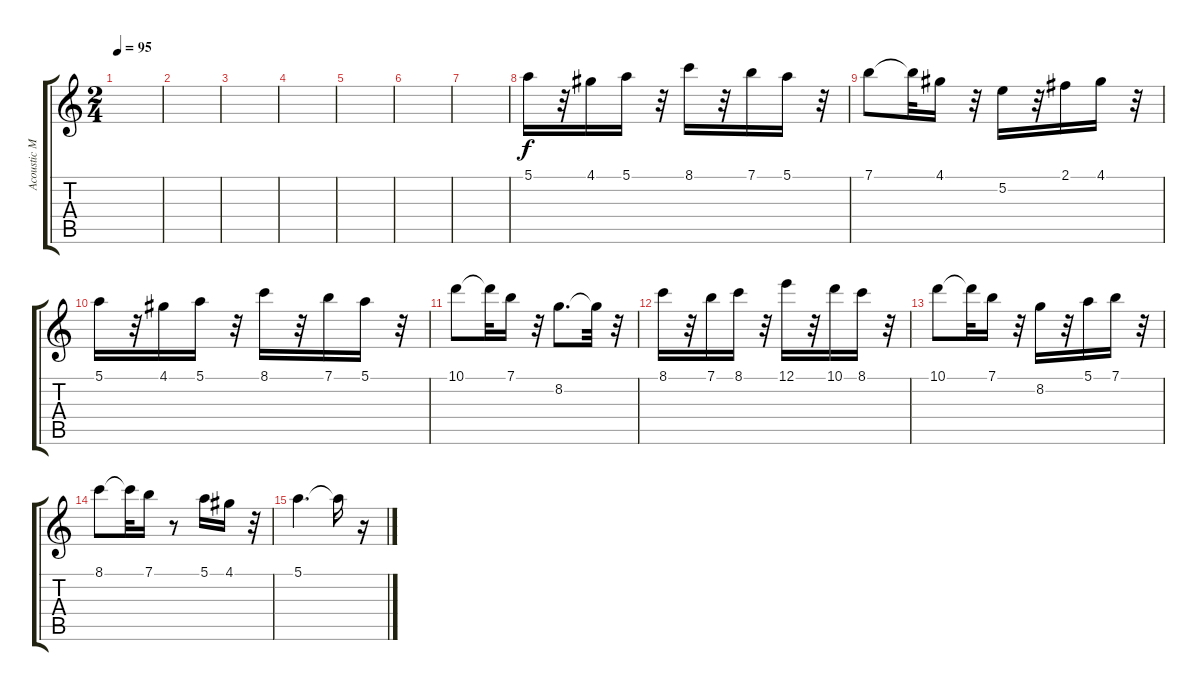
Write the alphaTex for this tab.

\track ("Acoustic MIDI 3" "Acoustic M") {instrument acousticguitarnylon}
\staff {score tabs}
\tuning (E4 B3 G3 E3 B2 E2) {hide}
\ts (2 4)
\tempo 95
\clef g2
\ks c
|
|
|
|
|
|
|
5.1.16 r.32 4.1.16 5.1.16 r.32 8.1.16 r.32 7.1.16 5.1.16 r.32 |
7.1.8 7.1{t}.32 4.1.16 r.32 5.2.16 r.32 2.1.16 4.1.16 r.32 |
5.1.16 r.32 4.1.16 5.1.16 r.32 8.1.16 r.32 7.1.16 5.1.16 r.32 |
10.1.8 10.1{t}.32 7.1.16 r.32 8.2.8{d} 8.2{t}.32 r.32 |
8.1.16 r.32 7.1.16 8.1.16 r.32 12.1.16 r.32 10.1.16 8.1.16 r.32 |
10.1.8 10.1{t}.32 7.1.16 r.32 8.2.16 r.32 5.1.16 7.1.16 r.32 |
8.1.8 8.1{t}.32 7.1.16 r.8 5.1.16 4.1.16 r.32 |
5.1.4{d} 5.1{t}.16 r.16
